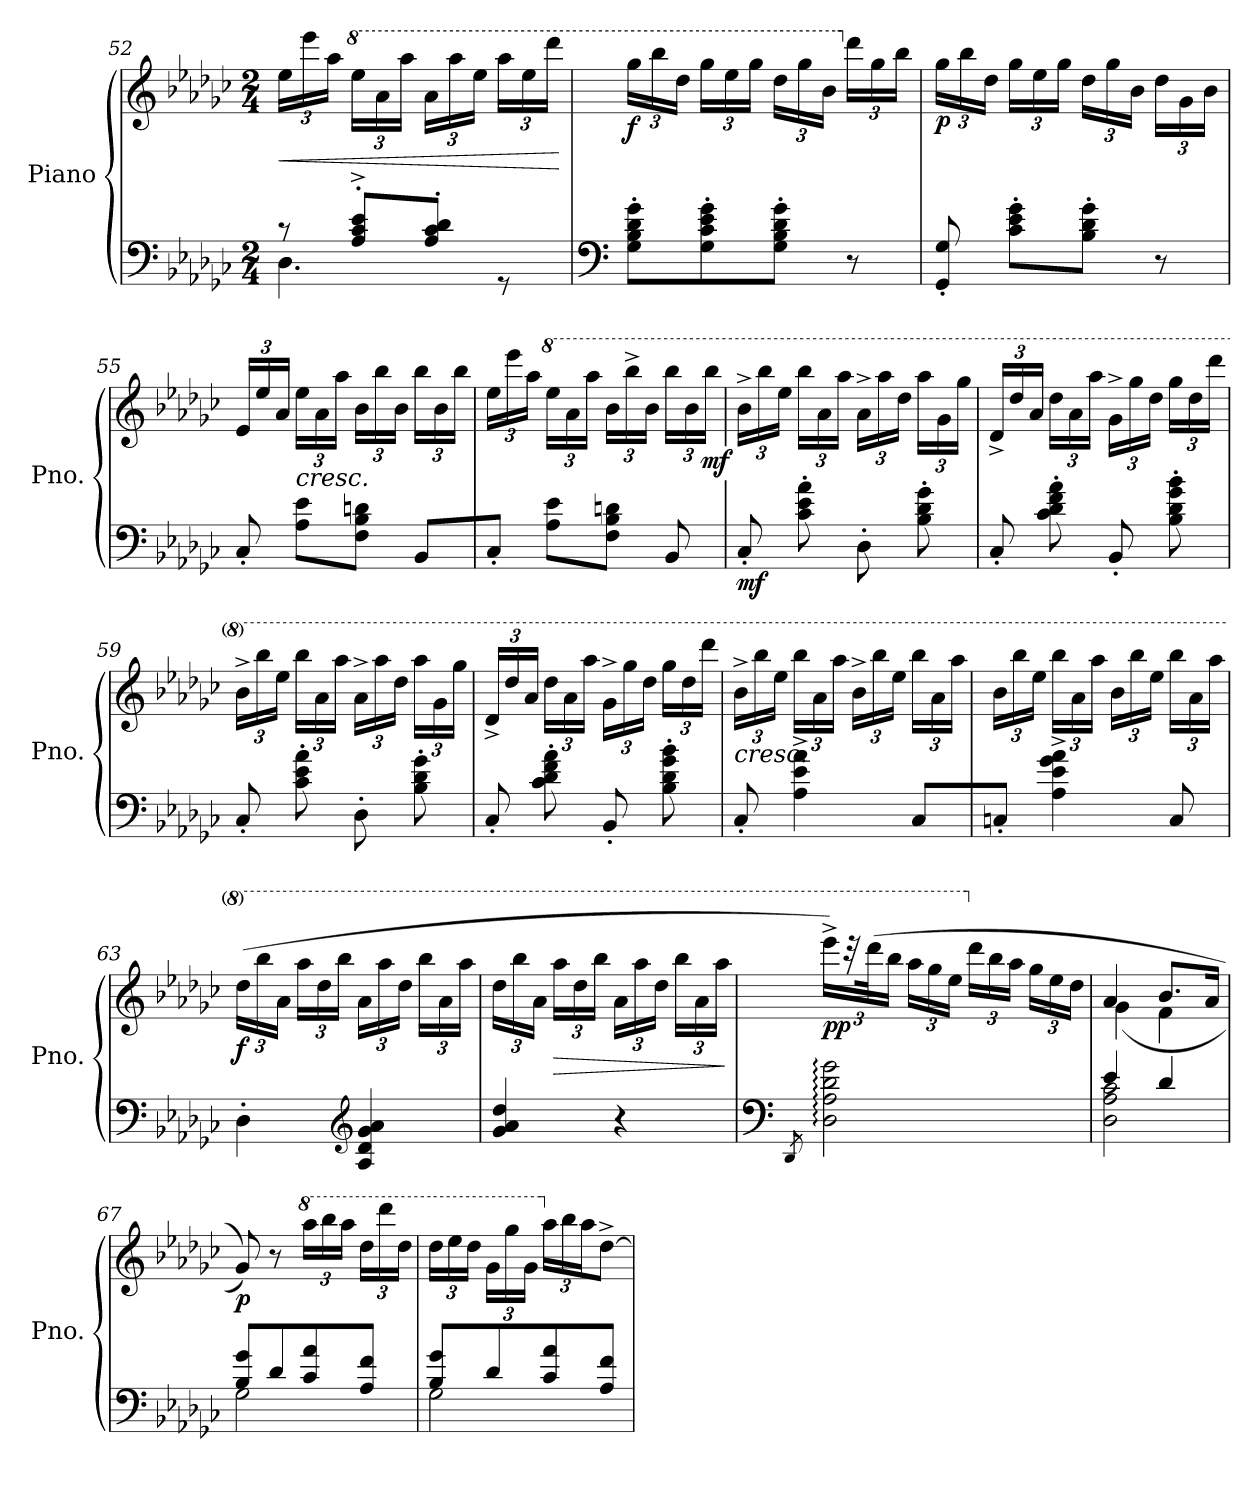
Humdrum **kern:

**kern	**kern	**dynam
*part1	*part1	*part1
*staff2	*staff1	*staff1/2
*I"Piano	*	*
*I'Pno.	*	*
*clefF4	*clefG2	*
*k[b-e-a-d-g-c-]	*k[b-e-a-d-g-c-]	*
*M2/4	*M2/4	*
=52	=52	=52
*^	*	*
*	*	*Xbrackettup	*
!	!	!	!LO:HP:b
8r	4.D-\	24ee-\LL	<
.	.	24eee-\	.
.	.	24aa-\JJ	.
*	*	*8va	*
8A-/'^ 8c-/'^ 8e-/'^L	.	24eee-\LL	.
.	.	24aa-\	.
.	.	24aaa-\JJ	.
8A-/' 8c-/' 8d-/'J	.	24aa-\LL	.
.	.	24aaa-\	.
.	.	24eee-\JJ	.
8rGG	8ryy	24aaa-\LL	.
.	.	24eee-\	.
.	.	24dddd-\JJ	.
*v	*v	*	*
.	.	[
!!LO:PB:g=z
=53	=53	=53
*clefF4	*	*
!	!	!LO:DY:b
8G-\' 8B-\' 8d-\' 8g-\'L	24ggg-\LL	f
.	24bbb-\	.
.	24ddd-\JJ	.
8G-\' 8c-\' 8e-\' 8g-\'	24ggg-\LL	.
.	24eee-\	.
.	24ggg-\JJ	.
8G-\' 8B-\' 8d-\' 8g-\'J	24ddd-\LL	.
.	24ggg-\	.
.	24bb-\JJ	.
*	*X8va	*
8r	24ddd-\LL	.
.	24gg-\	.
.	24bb-\JJ	.
=54	=54	=54
!	!	!LO:DY:b
8GG-/' 8G-/'	24gg-\LL	p
.	24bb-\	.
.	24dd-\JJ	.
8c-\' 8e-\' 8g-\'L	24gg-\LL	.
.	24ee-\	.
.	24gg-\JJ	.
8B-\' 8d-\' 8g-\'J	24dd-\LL	.
.	24gg-\	.
.	24b-\JJ	.
8r	24dd-\LL	.
.	24g-\	.
.	24b-\JJ	.
=55	=55	=55
8C-'/	24e-/LL	.
.	24ee-/	.
.	24a-/JJ	.
!	!	!LO:HP:b
8A-\ 8e-\L	24ee-\LL	<
.	24a-\	.
.	24aa-\JJ	.
8F\ 8B-\ 8dn\J	24b-\LL	.
.	24bb-\	.
.	24b-\JJ	.
8BB-/L	24bb-\LL	.
.	24b-\	.
.	24bb-\JJ	.
=56	=56	=56
8C-'/J	24ee-\LL	.
.	24eee-\	.
.	24aa-\JJ	.
*	*8va	*
8A-\ 8e-\L	24eee-\LL	.
.	24aa-\	.
.	24aaa-\JJ	.
8F\ 8B-\ 8dn\J	24bb-\LL	.
.	24bbb-^\	.
.	24bb-\JJ	.
8BB-/	24bbb-\LL	.
.	24bb-\	.
!	!	!LO:DY:b
.	24bbb-\JJ	mf
.	.	[
!!LO:LB:g=z
=57	=57	=57
!	!	!LO:DY:b=2
8C-'/	24bb-^\LL	mf
.	24bbb-\	.
.	24eee-\JJ	.
8c-\' 8e-\' 8a-\'	24bbb-\LL	.
.	24aa-\	.
.	24aaa-\JJ	.
8D-'\	24aa-^\LL	.
.	24aaa-\	.
.	24ddd-\JJ	.
8B-\' 8d-\' 8g-\'	24aaa-\LL	.
.	24gg-\	.
.	24ggg-\JJ	.
=58	=58	=58
8C-'/	24dd-^/LL	.
.	24ddd-/	.
.	24aa-/JJ	.
8c-\' 8d-\' 8f\' 8a-\'	24ddd-\LL	.
.	24aa-\	.
.	24aaa-\JJ	.
8BB-'/	24gg-^\LL	.
.	24ggg-\	.
.	24ddd-\JJ	.
8B-\' 8d-\' 8g-\' 8b-\'	24ggg-\LL	.
.	24ddd-\	.
.	24dddd-\JJ	.
=59	=59	=59
8C-'/	24bb-^\LL	.
.	24bbb-\	.
.	24eee-\JJ	.
8c-\' 8e-\' 8a-\'	24bbb-\LL	.
.	24aa-\	.
.	24aaa-\JJ	.
8D-'\	24aa-^\LL	.
.	24aaa-\	.
.	24ddd-\JJ	.
8B-\' 8d-\' 8g-\'	24aaa-\LL	.
.	24gg-\	.
.	24ggg-\JJ	.
=60	=60	=60
8C-'/	24dd-^/LL	.
.	24ddd-/	.
.	24aa-/JJ	.
8c-\' 8d-\' 8f\' 8a-\'	24ddd-\LL	.
.	24aa-\	.
.	24aaa-\JJ	.
8BB-'/	24gg-^\LL	.
.	24ggg-\	.
.	24ddd-\JJ	.
8B-\' 8d-\' 8g-\' 8b-\'	24ggg-\LL	.
.	24ddd-\	.
.	24dddd-\JJ	.
!!LO:LB:g=z
=61	=61	=61
!	!	!LO:HP:b
8C-'/	24bb-^\LL	<
.	24bbb-\	.
.	24eee-\JJ	.
4A-\^ 4e-\^ 4a-\^	24bbb-\LL	.
.	24aa-\	.
.	24aaa-\JJ	.
.	24bb-^\LL	.
.	24bbb-\	.
.	24eee-\JJ	.
8C-/L	24bbb-\LL	.
.	24aa-\	.
.	24aaa-\JJ	.
=62	=62	=62
8Cn'/J	24bb-\LL	.
.	24bbb-\	.
.	24eee-\JJ	.
4A-\^ 4e-\^ 4g-\^ 4a-\^	24bbb-\LL	.
.	24aa-\	.
.	24aaa-\JJ	.
.	24bb-\LL	.
.	24bbb-\	.
.	24eee-\JJ	.
8C/	24bbb-\LL	.
.	24aa-\	.
.	24aaa-\JJ	.
=63	=63	=63
!	!	!LO:DY:b
4D-'\	(24ddd-\LL	f
.	24bbb-\	[
.	24aa-\JJ	.
.	24aaa-\LL	.
.	24ddd-\	.
.	24bbb-\JJ	.
*clefG2	*	*
4A-/ 4d-/ 4g-/ 4a-/	24aa-\LL	.
.	24aaa-\	.
.	24ddd-\JJ	.
.	24bbb-\LL	.
.	24aa-\	.
.	24aaa-\JJ	.
=64	=64	=64
4g-/ 4a-/ 4dd-/	24ddd-\LL	.
.	24bbb-\	.
.	24aa-\JJ	.
!	!	!LO:HP:b
.	24aaa-\LL	>
.	24ddd-\	.
.	24bbb-\JJ	.
4r	24aa-\LL	.
.	24aaa-\	.
.	24ddd-\JJ	.
.	24bbb-\LL	.
.	24aa-\	.
.	24aaa-\JJ	.
.	.	]
!!LO:LB:g=z
=65	=65	=65
*clefF4	*	*
8qDD-/	.	.
*	*brackettup	*
!	!	!LO:DY:b
2D-\: 2A-\: 2d-\: 2g-\:	24eeee-^\LL)	pp
.	48r	.
.	(48dddd-\K	.
.	24bbb-\JJ	.
*	*Xbrackettup	*
.	24aaa-\LL	.
.	24ggg-\	.
.	24eee-\JJ	.
*	*X8va	*
.	24ddd-\LL	.
.	24bb-\	.
.	24aa-\JJ	.
.	24gg-\LL	.
.	24ee-\	.
.	24dd-\JJ	.
=66	=66	=66
*^	*^	*
4e-/	2D-\ 2A-\ 2c-\	4a-/	(4g-\	.
4d-/	.	8.b-/L	4fi\	.
.	.	16a-/Jk	.	.
*	*	*v	*v	*
=67	=67	=67	=67
!	!	!	!LO:DY:b
8B-/ 8g-/L	2G-\	8g-/))	p
8d-/	.	8r	.
*	*	*8va	*
8c-/ 8a-/	.	24aaa-\LL	.
.	.	24bbb-\	.
.	.	24aaa-\JJ	.
8A-/ 8f/J	.	24ddd-\LL	.
.	.	24dddd-\	.
.	.	24ddd-\JJ	.
=68	=68	=68	=68
8B-/ 8g-/L	2G-\	24ddd-\LL	.
.	.	24eee-\	.
.	.	24ddd-\JJ	.
8d-/	.	24gg-\LL	.
.	.	24ggg-\	.
.	.	24gg-\JJ	.
*	*	*X8va	*
8c-/ 8a-/	.	24aa-\LL	.
.	.	24bb-\	.
.	.	24aa-\J	.
8A-/ 8f/J	.	[8dd-^\J	.
*v	*v	*	*
=	=	=
*-	*-	*-
